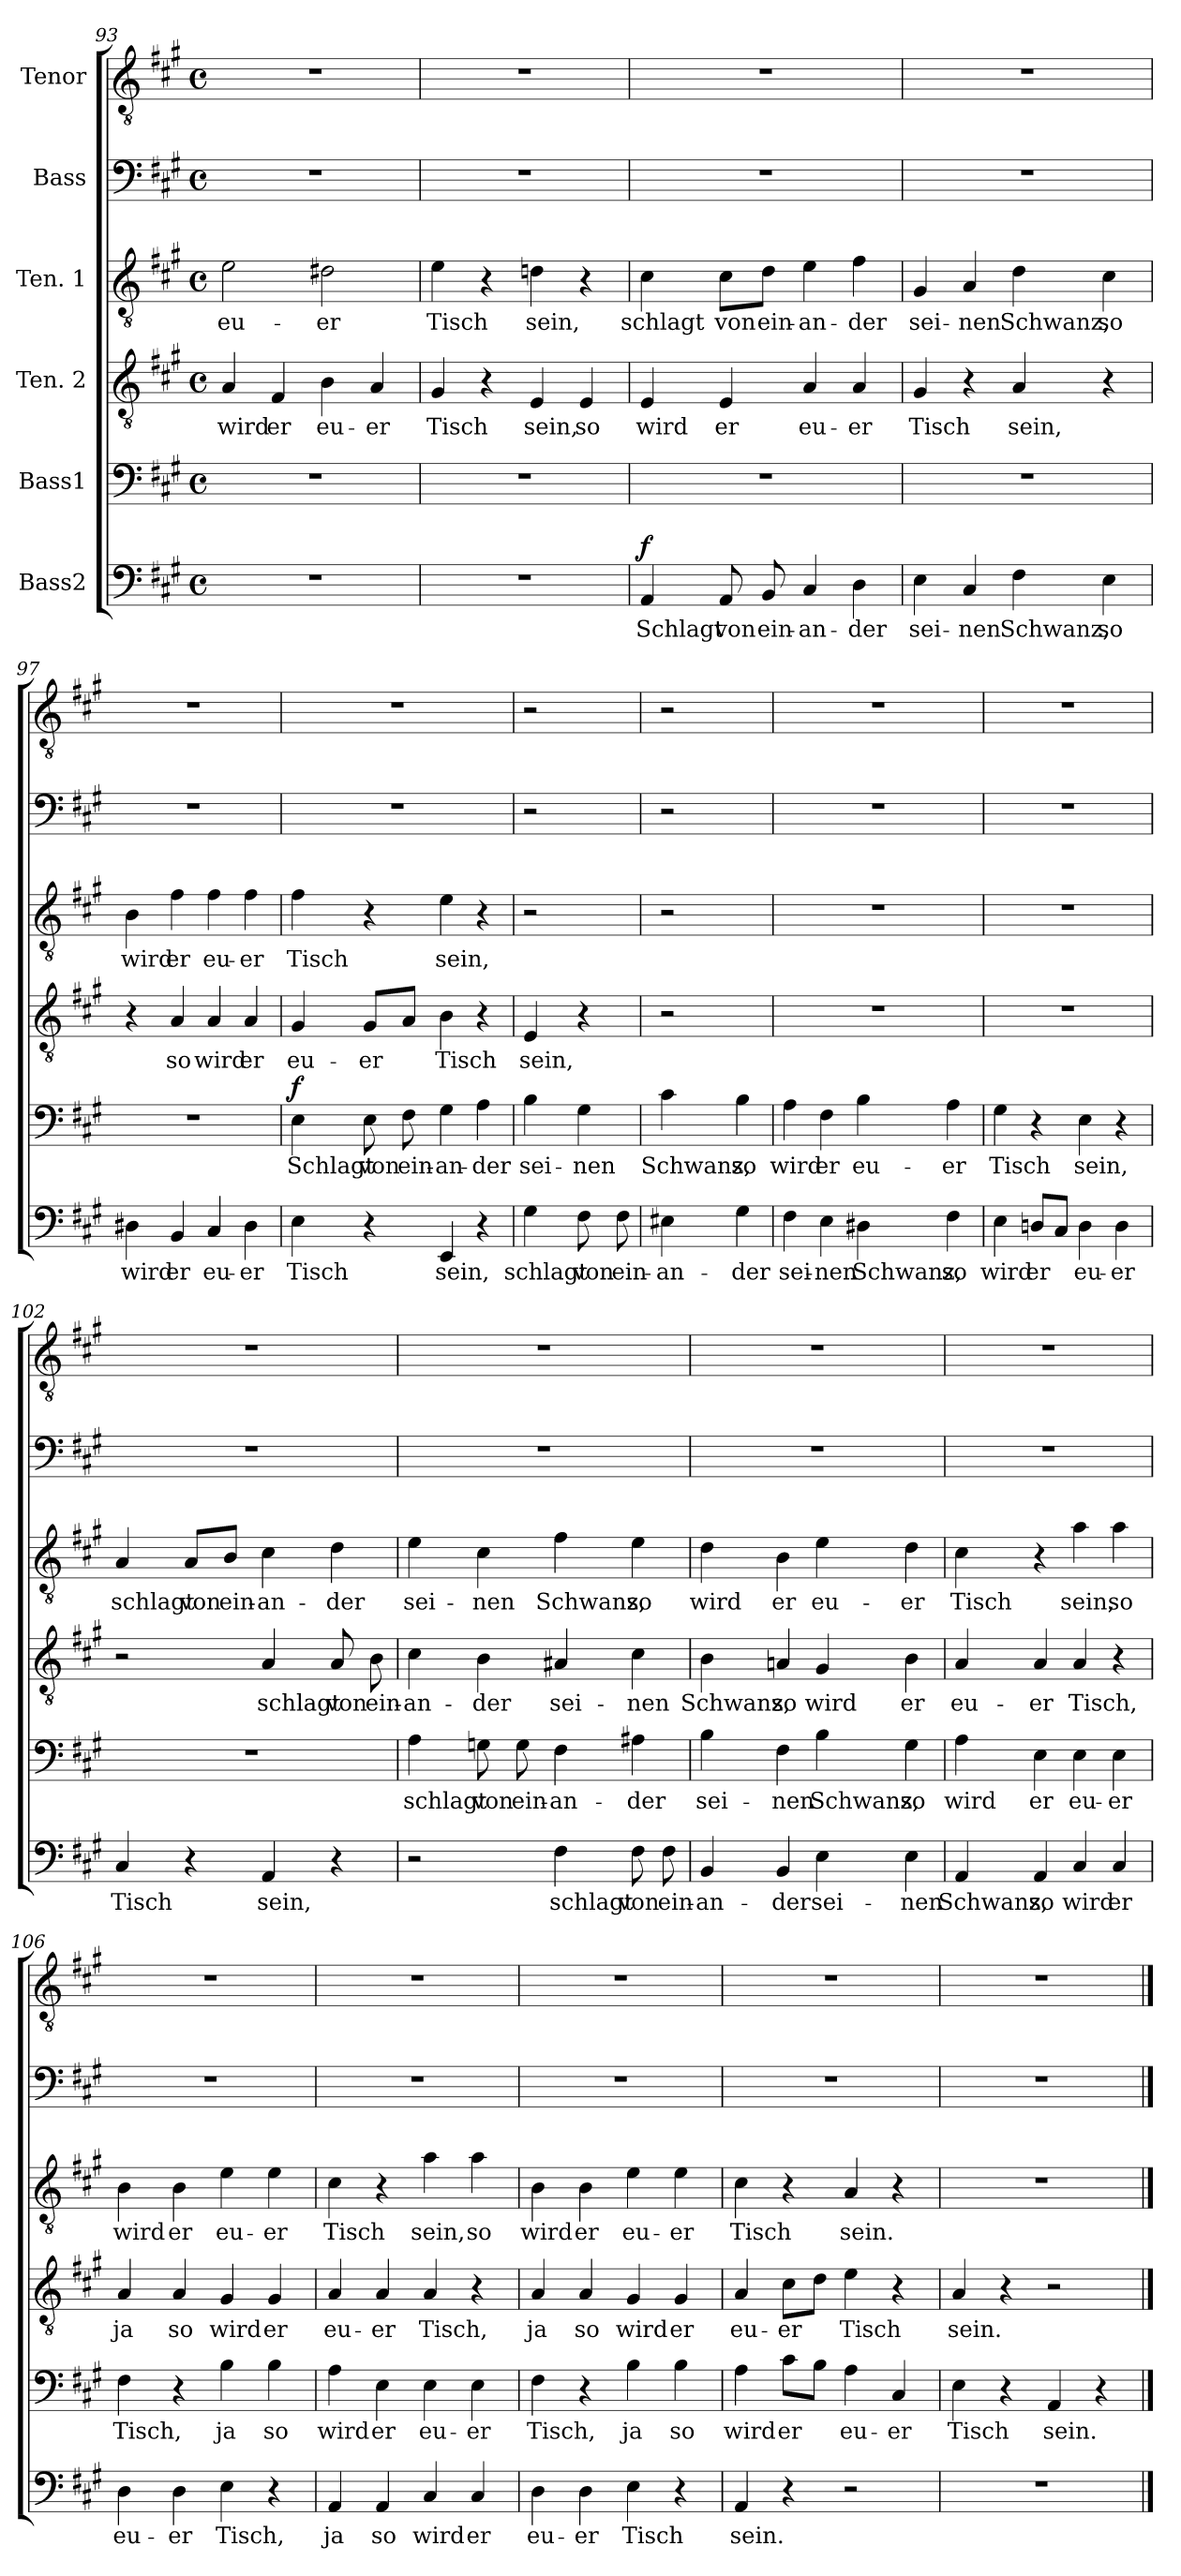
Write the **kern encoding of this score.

**kern	**text	**dynam	**kern	**text	**dynam	**kern	**text	**kern	**text	**kern	**kern
*part6	*part6	*part6	*part5	*part5	*part5	*part4	*part4	*part3	*part3	*part2	*part1
*staff6	*staff6	*staff6	*staff5	*staff5	*staff5	*staff4	*staff4	*staff3	*staff3	*staff2	*staff1
*I"Bass2	*	*	*I"Bass1	*	*	*I"Ten. 2	*	*I"Ten. 1	*	*I"Bass	*I"Tenor
*clefF4	*	*	*clefF4	*	*	*clefGv2	*	*clefGv2	*	*clefF4	*clefGv2
*k[f#c#g#]	*	*	*k[f#c#g#]	*	*	*k[f#c#g#]	*	*k[f#c#g#]	*	*k[f#c#g#]	*k[f#c#g#]
*M4/4	*	*	*M4/4	*	*	*M4/4	*	*M4/4	*	*M4/4	*M4/4
*met(c)	*	*	*met(c)	*	*	*met(c)	*	*met(c)	*	*met(c)	*met(c)
=93	=93	=93	=93	=93	=93	=93	=93	=93	=93	=93	=93
!	!	!	!	!	!	!	!LO:LY:b	!	!LO:LY:b	!	!
1r	.	.	1r	.	.	4A/	wird	2e\	eu-	1r	1r
!	!	!	!	!	!	!	!LO:LY:b	!	!	!	!
.	.	.	.	.	.	4F#/	er	.	.	.	.
!	!	!	!	!	!	!	!LO:LY:b	!	!LO:LY:b	!	!
.	.	.	.	.	.	4B\	eu-	2d#X\	-er	.	.
!	!	!	!	!	!	!	!LO:LY:b	!	!	!	!
.	.	.	.	.	.	4A/	-er	.	.	.	.
=94	=94	=94	=94	=94	=94	=94	=94	=94	=94	=94	=94
!	!	!	!	!	!	!	!LO:LY:b	!	!LO:LY:b	!	!
1r	.	.	1r	.	.	4G#/	Tisch	4e\	Tisch	1r	1r
.	.	.	.	.	.	4r	.	4r	.	.	.
!	!	!	!	!	!	!	!LO:LY:b	!	!LO:LY:b	!	!
.	.	.	.	.	.	4E/	sein,	4dn\	sein,	.	.
!	!	!	!	!	!	!	!LO:LY:b	!	!	!	!
.	.	.	.	.	.	4E/	so	4r	.	.	.
=95	=95	=95	=95	=95	=95	=95	=95	=95	=95	=95	=95
!	!LO:LY:b	!LO:DY:a	!	!	!	!	!LO:LY:b	!	!LO:LY:b	!	!
4AA/	Schlagt	f	1r	.	.	4E/	wird	4c#\	schlagt	1r	1r
!	!LO:LY:b	!	!	!	!	!	!LO:LY:b	!	!LO:LY:b	!	!
8AA/	von	.	.	.	.	4E/	er	8c#\L	von	.	.
!	!LO:LY:b	!	!	!	!	!	!	!	!LO:LY:b	!	!
8BB/	ein-	.	.	.	.	.	.	8d\J	ein-	.	.
!	!LO:LY:b	!	!	!	!	!	!LO:LY:b	!	!LO:LY:b	!	!
4C#/	-an-	.	.	.	.	4A/	eu-	4e\	-an-	.	.
!	!LO:LY:b	!	!	!	!	!	!LO:LY:b	!	!LO:LY:b	!	!
4D\	-der	.	.	.	.	4A/	-er	4f#\	-der	.	.
!!LO:LB:g=z
=96	=96	=96	=96	=96	=96	=96	=96	=96	=96	=96	=96
!	!LO:LY:b	!	!	!	!	!	!LO:LY:b	!	!LO:LY:b	!	!
4E\	sei-	.	1r	.	.	4G#/	Tisch	4G#/	sei-	1r	1r
!	!LO:LY:b	!	!	!	!	!	!	!	!LO:LY:b	!	!
4C#/	-nen	.	.	.	.	4r	.	4A/	-nen	.	.
!	!LO:LY:b	!	!	!	!	!	!LO:LY:b	!	!LO:LY:b	!	!
4F#\	Schwanz,	.	.	.	.	4A/	sein,	4d\	Schwanz,	.	.
!	!LO:LY:b	!	!	!	!	!	!	!	!LO:LY:b	!	!
4E\	so	.	.	.	.	4r	.	4c#\	so	.	.
=97	=97	=97	=97	=97	=97	=97	=97	=97	=97	=97	=97
!	!LO:LY:b	!	!	!	!	!	!	!	!LO:LY:b	!	!
4D#X\	wird	.	1r	.	.	4r	.	4B\	wird	1r	1r
!	!LO:LY:b	!	!	!	!	!	!LO:LY:b	!	!LO:LY:b	!	!
4BB/	er	.	.	.	.	4A/	so	4f#\	er	.	.
!	!LO:LY:b	!	!	!	!	!	!LO:LY:b	!	!LO:LY:b	!	!
4C#/	eu-	.	.	.	.	4A/	wird	4f#\	eu-	.	.
!	!LO:LY:b	!	!	!	!	!	!LO:LY:b	!	!LO:LY:b	!	!
4D#\	-er	.	.	.	.	4A/	er	4f#\	-er	.	.
=98	=98	=98	=98	=98	=98	=98	=98	=98	=98	=98	=98
!	!LO:LY:b	!	!	!LO:LY:b	!LO:DY:a	!	!LO:LY:b	!	!LO:LY:b	!	!
4E\	Tisch	.	4E\	Schlagt	f	4G#/	eu-	4f#\	Tisch	1r	1r
!	!	!	!	!LO:LY:b	!	!	!LO:LY:b	!	!	!	!
4r	.	.	8E\	von	.	8G#/L	-er	4r	.	.	.
!	!	!	!	!LO:LY:b	!	!	!	!	!	!	!
.	.	.	8F#\	ein-	.	8A/J	.	.	.	.	.
!	!LO:LY:b	!	!	!LO:LY:b	!	!	!LO:LY:b	!	!LO:LY:b	!	!
4EE/	sein,	.	4G#\	-an-	.	4B\	Tisch	4e\	sein,	.	.
!	!	!	!	!LO:LY:b	!	!	!	!	!	!	!
4r	.	.	4A\	-der	.	4r	.	4r	.	.	.
=99	=99	=99	=99	=99	=99	=99	=99	=99	=99	=99	=99
!	!LO:LY:b	!	!	!LO:LY:b	!	!	!LO:LY:b	!	!	!	!
4G#\	schlagt	.	4B\	sei-	.	4E/	sein,	2r	.	2r	2r
!	!LO:LY:b	!	!	!LO:LY:b	!	!	!	!	!	!	!
8F#\	von	.	4G#\	-nen	.	4r	.	.	.	.	.
!	!LO:LY:b	!	!	!	!	!	!	!	!	!	!
8F#\	ein-	.	.	.	.	.	.	.	.	.	.
!!LO:PB:g=z
=99X1	=99X1	=99X1	=99X1	=99X1	=99X1	=99X1	=99X1	=99X1	=99X1	=99X1	=99X1
!	!LO:LY:b	!	!	!LO:LY:b	!	!	!	!	!	!	!
4E#X\	-an-	.	4c#\	Schwanz,	.	2r	.	2r	.	2r	2r
!	!LO:LY:b	!	!	!LO:LY:b	!	!	!	!	!	!	!
4G#\	-der	.	4B\	so	.	.	.	.	.	.	.
=100	=100	=100	=100	=100	=100	=100	=100	=100	=100	=100	=100
!	!LO:LY:b	!	!	!LO:LY:b	!	!	!	!	!	!	!
4F#\	sei-	.	4A\	wird	.	1r	.	1r	.	1r	1r
!	!LO:LY:b	!	!	!LO:LY:b	!	!	!	!	!	!	!
4E\	-nen	.	4F#\	er	.	.	.	.	.	.	.
!	!LO:LY:b	!	!	!LO:LY:b	!	!	!	!	!	!	!
4D#X\	Schwanz,	.	4B\	eu-	.	.	.	.	.	.	.
!	!LO:LY:b	!	!	!LO:LY:b	!	!	!	!	!	!	!
4F#\	so	.	4A\	-er	.	.	.	.	.	.	.
=101	=101	=101	=101	=101	=101	=101	=101	=101	=101	=101	=101
!	!LO:LY:b	!	!	!LO:LY:b	!	!	!	!	!	!	!
4E\	wird	.	4G#\	Tisch	.	1r	.	1r	.	1r	1r
!	!LO:LY:b	!	!	!	!	!	!	!	!	!	!
8Dn/L	er	.	4r	.	.	.	.	.	.	.	.
8C#/J	.	.	.	.	.	.	.	.	.	.	.
!	!LO:LY:b	!	!	!LO:LY:b	!	!	!	!	!	!	!
4D\	eu-	.	4E\	sein,	.	.	.	.	.	.	.
!	!LO:LY:b	!	!	!	!	!	!	!	!	!	!
4D\	-er	.	4r	.	.	.	.	.	.	.	.
=102	=102	=102	=102	=102	=102	=102	=102	=102	=102	=102	=102
!	!LO:LY:b	!	!	!	!	!	!	!	!LO:LY:b	!	!
4C#/	Tisch	.	1r	.	.	2r	.	4A/	schlagt	1r	1r
!	!	!	!	!	!	!	!	!	!LO:LY:b	!	!
4r	.	.	.	.	.	.	.	8A/L	von	.	.
!	!	!	!	!	!	!	!	!	!LO:LY:b	!	!
.	.	.	.	.	.	.	.	8B/J	ein-	.	.
!	!LO:LY:b	!	!	!	!	!	!LO:LY:b	!	!LO:LY:b	!	!
4AA/	sein,	.	.	.	.	4A/	schlagt	4c#\	-an-	.	.
!	!	!	!	!	!	!	!LO:LY:b	!	!LO:LY:b	!	!
4r	.	.	.	.	.	8A/	von	4d\	-der	.	.
!	!	!	!	!	!	!	!LO:LY:b	!	!	!	!
.	.	.	.	.	.	8B\	ein-	.	.	.	.
!!LO:LB:g=z
=103	=103	=103	=103	=103	=103	=103	=103	=103	=103	=103	=103
!	!	!	!	!LO:LY:b	!	!	!LO:LY:b	!	!LO:LY:b	!	!
2r	.	.	4A\	schlagt	.	4c#\	-an-	4e\	sei-	1r	1r
!	!	!	!	!LO:LY:b	!	!	!LO:LY:b	!	!LO:LY:b	!	!
.	.	.	8Gn\	von	.	4B\	-der	4c#\	-nen	.	.
!	!	!	!	!LO:LY:b	!	!	!	!	!	!	!
.	.	.	8G\	ein-	.	.	.	.	.	.	.
!	!LO:LY:b	!	!	!LO:LY:b	!	!	!LO:LY:b	!	!LO:LY:b	!	!
4F#\	schlagt	.	4F#\	-an-	.	4A#X/	sei-	4f#\	Schwanz,	.	.
!	!LO:LY:b	!	!	!LO:LY:b	!	!	!LO:LY:b	!	!LO:LY:b	!	!
8F#\	von	.	4A#X\	-der	.	4c#\	-nen	4e\	so	.	.
!	!LO:LY:b	!	!	!	!	!	!	!	!	!	!
8F#\	ein-	.	.	.	.	.	.	.	.	.	.
=104	=104	=104	=104	=104	=104	=104	=104	=104	=104	=104	=104
!	!LO:LY:b	!	!	!LO:LY:b	!	!	!LO:LY:b	!	!LO:LY:b	!	!
4BB/	-an-	.	4B\	sei-	.	4B\	Schwanz,	4d\	wird	1r	1r
!	!LO:LY:b	!	!	!LO:LY:b	!	!	!LO:LY:b	!	!LO:LY:b	!	!
4BB/	-der	.	4F#\	-nen	.	4An/	so	4B\	er	.	.
!	!LO:LY:b	!	!	!LO:LY:b	!	!	!LO:LY:b	!	!LO:LY:b	!	!
4E\	sei-	.	4B\	Schwanz,	.	4G#/	wird	4e\	eu-	.	.
!	!LO:LY:b	!	!	!LO:LY:b	!	!	!LO:LY:b	!	!LO:LY:b	!	!
4E\	-nen	.	4G#\	so	.	4B\	er	4d\	-er	.	.
=105	=105	=105	=105	=105	=105	=105	=105	=105	=105	=105	=105
!	!LO:LY:b	!	!	!LO:LY:b	!	!	!LO:LY:b	!	!LO:LY:b	!	!
4AA/	Schwanz,	.	4A\	wird	.	4A/	eu-	4c#\	Tisch	1r	1r
!	!LO:LY:b	!	!	!LO:LY:b	!	!	!LO:LY:b	!	!	!	!
4AA/	so	.	4E\	er	.	4A/	-er	4r	.	.	.
!	!LO:LY:b	!	!	!LO:LY:b	!	!	!LO:LY:b	!	!LO:LY:b	!	!
4C#/	wird	.	4E\	eu-	.	4A/	Tisch,	4a\	sein,	.	.
!	!LO:LY:b	!	!	!LO:LY:b	!	!	!	!	!LO:LY:b	!	!
4C#/	er	.	4E\	-er	.	4r	.	4a\	so	.	.
=106	=106	=106	=106	=106	=106	=106	=106	=106	=106	=106	=106
!	!LO:LY:b	!	!	!LO:LY:b	!	!	!LO:LY:b	!	!LO:LY:b	!	!
4D\	eu-	.	4F#\	Tisch,	.	4A/	ja	4B\	wird	1r	1r
!	!LO:LY:b	!	!	!	!	!	!LO:LY:b	!	!LO:LY:b	!	!
4D\	-er	.	4r	.	.	4A/	so	4B\	er	.	.
!	!LO:LY:b	!	!	!LO:LY:b	!	!	!LO:LY:b	!	!LO:LY:b	!	!
4E\	Tisch,	.	4B\	ja	.	4G#/	wird	4e\	eu-	.	.
!	!	!	!	!LO:LY:b	!	!	!LO:LY:b	!	!LO:LY:b	!	!
4r	.	.	4B\	so	.	4G#/	er	4e\	-er	.	.
!!LO:LB:g=z
=107	=107	=107	=107	=107	=107	=107	=107	=107	=107	=107	=107
!	!LO:LY:b	!	!	!LO:LY:b	!	!	!LO:LY:b	!	!LO:LY:b	!	!
4AA/	ja	.	4A\	wird	.	4A/	eu-	4c#\	Tisch	1r	1r
!	!LO:LY:b	!	!	!LO:LY:b	!	!	!LO:LY:b	!	!	!	!
4AA/	so	.	4E\	er	.	4A/	-er	4r	.	.	.
!	!LO:LY:b	!	!	!LO:LY:b	!	!	!LO:LY:b	!	!LO:LY:b	!	!
4C#/	wird	.	4E\	eu-	.	4A/	Tisch,	4a\	sein,	.	.
!	!LO:LY:b	!	!	!LO:LY:b	!	!	!	!	!LO:LY:b	!	!
4C#/	er	.	4E\	-er	.	4r	.	4a\	so	.	.
=108	=108	=108	=108	=108	=108	=108	=108	=108	=108	=108	=108
!	!LO:LY:b	!	!	!LO:LY:b	!	!	!LO:LY:b	!	!LO:LY:b	!	!
4D\	eu-	.	4F#\	Tisch,	.	4A/	ja	4B\	wird	1r	1r
!	!LO:LY:b	!	!	!	!	!	!LO:LY:b	!	!LO:LY:b	!	!
4D\	-er	.	4r	.	.	4A/	so	4B\	er	.	.
!	!LO:LY:b	!	!	!LO:LY:b	!	!	!LO:LY:b	!	!LO:LY:b	!	!
4E\	Tisch	.	4B\	ja	.	4G#/	wird	4e\	eu-	.	.
!	!	!	!	!LO:LY:b	!	!	!LO:LY:b	!	!LO:LY:b	!	!
4r	.	.	4B\	so	.	4G#/	er	4e\	-er	.	.
=109	=109	=109	=109	=109	=109	=109	=109	=109	=109	=109	=109
!	!LO:LY:b	!	!	!LO:LY:b	!	!	!LO:LY:b	!	!LO:LY:b	!	!
4AA/	sein.	.	4A\	wird	.	4A/	eu-	4c#\	Tisch	1r	1r
!	!	!	!	!LO:LY:b	!	!	!LO:LY:b	!	!	!	!
4r	.	.	8c#\L	er	.	8c#\L	-er	4r	.	.	.
.	.	.	8B\J	.	.	8d\J	.	.	.	.	.
!	!	!	!	!LO:LY:b	!	!	!LO:LY:b	!	!LO:LY:b	!	!
2r	.	.	4A\	eu-	.	4e\	Tisch	4A/	sein.	.	.
!	!	!	!	!LO:LY:b	!	!	!	!	!	!	!
.	.	.	4C#/	-er	.	4r	.	4r	.	.	.
=110	=110	=110	=110	=110	=110	=110	=110	=110	=110	=110	=110
!	!	!	!	!LO:LY:b	!	!	!LO:LY:b	!	!	!	!
1r	.	.	4E\	Tisch	.	4A/	sein.	1r	.	1r	1r
.	.	.	4r	.	.	4r	.	.	.	.	.
!	!	!	!	!LO:LY:b	!	!	!	!	!	!	!
.	.	.	4AA/	sein.	.	2r	.	.	.	.	.
.	.	.	4r	.	.	.	.	.	.	.	.
==	==	==	==	==	==	==	==	==	==	==	==
*-	*-	*-	*-	*-	*-	*-	*-	*-	*-	*-	*-
